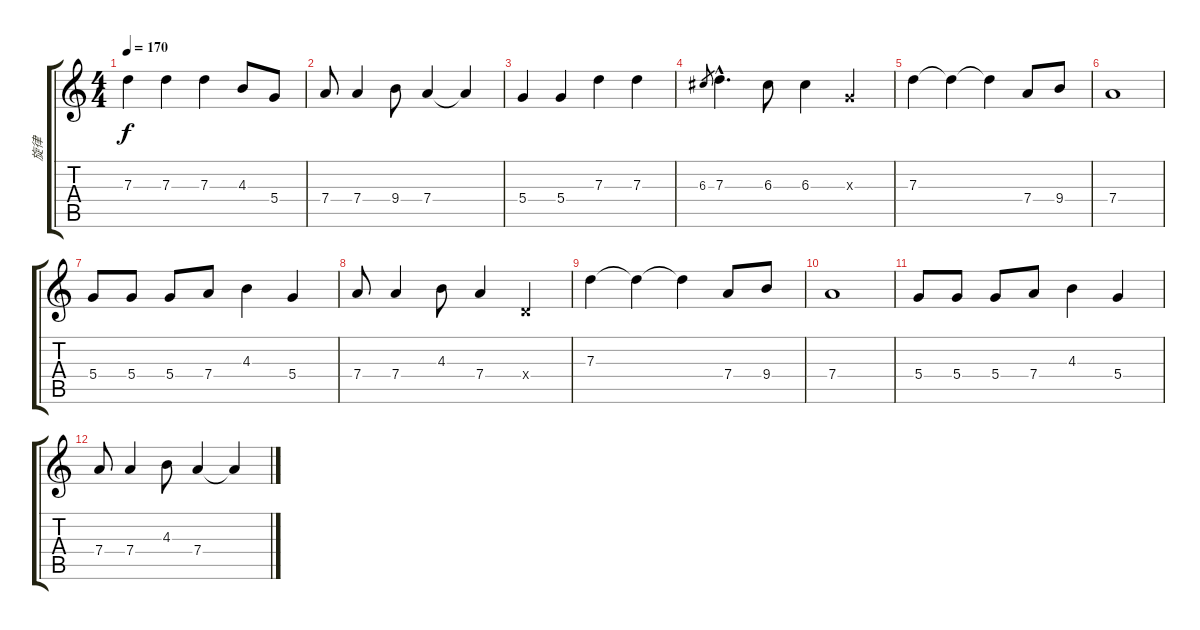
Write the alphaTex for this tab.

\track ("旋律" "旋律") {instrument distortionguitar}
\staff {score tabs}
\tuning (E4 B3 G3 D3 A2 E2) {hide}
\ts (4 4)
\tempo 170
\clef g2
\ks c
7.3.4{dy f} 7.3.4 7.3.4 4.3.8 5.4.8 |
7.4.8 7.4.4 9.4.8 7.4.4 7.4{t}.4 |
5.4.4 5.4.4 7.3.4 7.3.4 |
6.3.8{gr} 7.3{hac}.4{d} 6.3.8 6.3.4 0.3{x}.4 |
7.3.4 7.3{t}.4 7.3{t}.4 7.4.8 9.4.8 |
7.4.1 |
5.4.8 5.4.8 5.4.8 7.4.8 4.3.4 5.4.4 |
7.4.8 7.4.4 4.3.8 7.4.4 0.4{x}.4 |
7.3.4 7.3{t}.4 7.3{t}.4 7.4.8 9.4.8 |
7.4.1 |
5.4.8 5.4.8 5.4.8 7.4.8 4.3.4 5.4.4 |
7.4.8 7.4.4 4.3.8 7.4.4 7.4{t}.4
